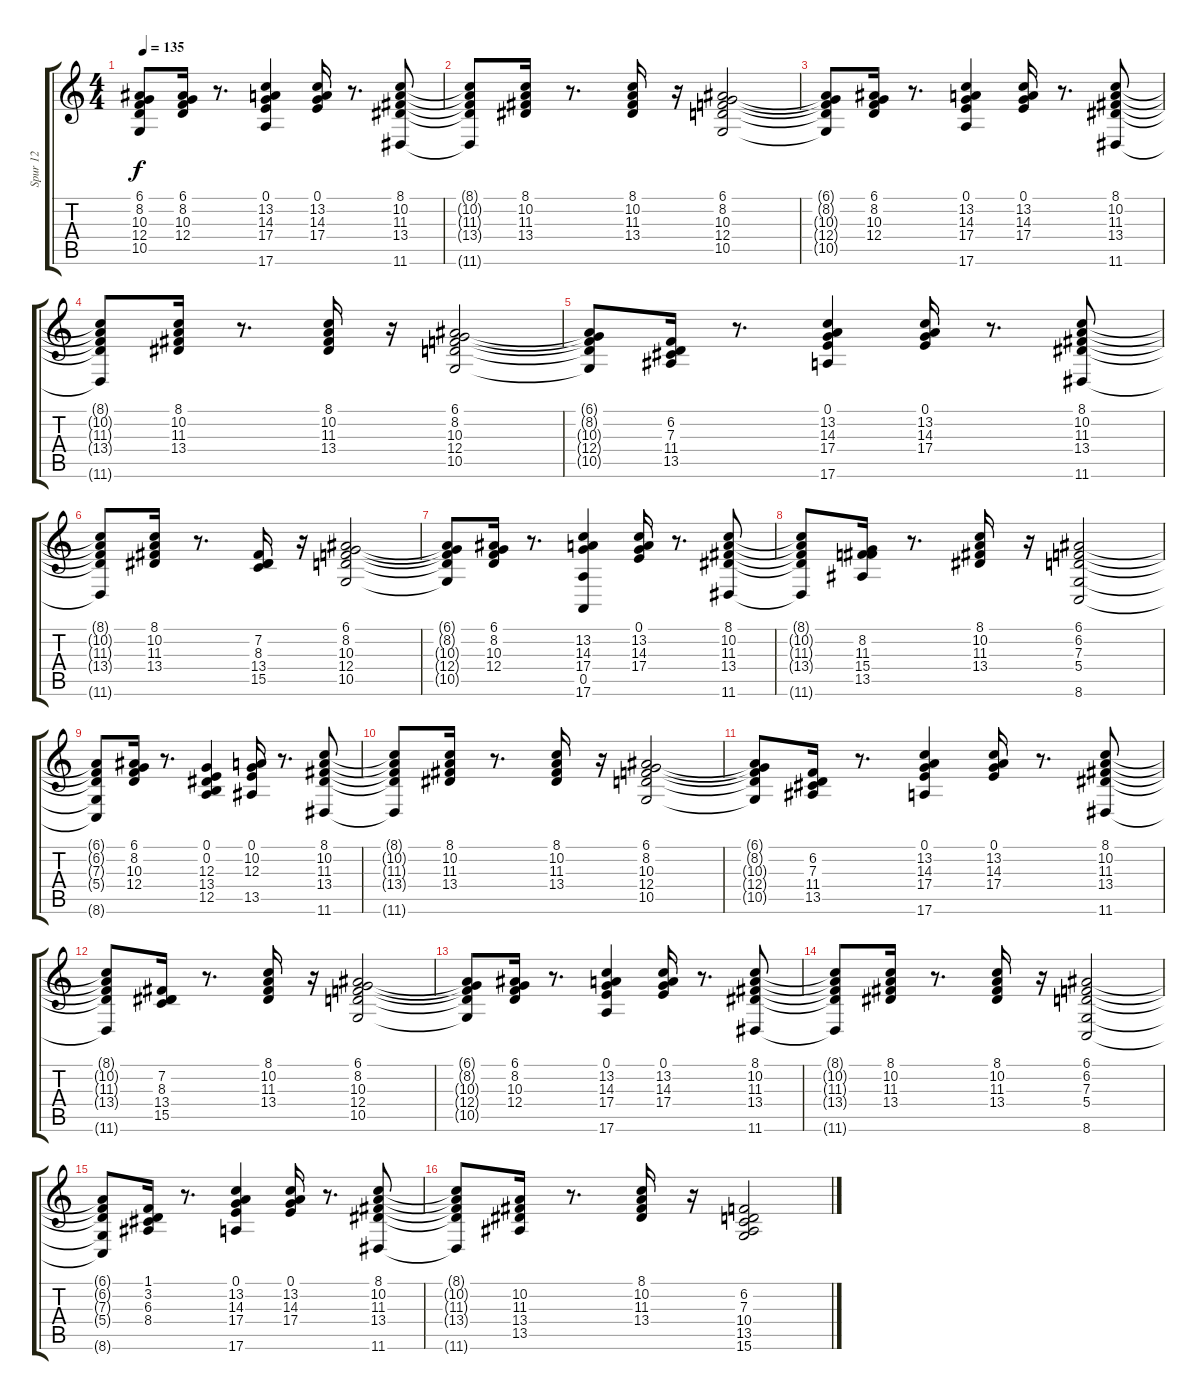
\track ("Spur 12" "Spur 12") {instrument electricpiano2}
\staff {score tabs}
\tuning (E4 B3 G3 D3 A2 E2) {hide}
\ts (4 4)
\tempo 135
\clef g2
\ks c
(6.1{t} 8.2{t} 10.3{t} 12.4{t} 10.5{t}).8{dy f} (6.1 8.2 10.3 12.4).16 r.8{d} (0.1 13.2 14.3 17.4 17.6).4 (0.1 13.2 14.3 17.4).16 r.8{d} (8.1 10.2 11.3 13.4 11.6).8 |
(8.1{t} 10.2{t} 11.3{t} 13.4{t} 11.6{t}).8 (8.1 10.2 11.3 13.4).16 r.8{d} (8.1 10.2 11.3 13.4).16 r.16 (6.1 8.2 10.3 12.4 10.5).2 |
(6.1{t} 8.2{t} 10.3{t} 12.4{t} 10.5{t}).8 (6.1 8.2 10.3 12.4).16 r.8{d} (0.1 13.2 14.3 17.4 17.6).4 (0.1 13.2 14.3 17.4).16 r.8{d} (8.1 10.2 11.3 13.4 11.6).8 |
(8.1{t} 10.2{t} 11.3{t} 13.4{t} 11.6{t}).8 (8.1 10.2 11.3 13.4).16 r.8{d} (8.1 10.2 11.3 13.4).16 r.16 (6.1 8.2 10.3 12.4 10.5).2 |
(6.1{t} 8.2{t} 10.3{t} 12.4{t} 10.5{t}).8 (6.2 7.3 11.4 13.5).16 r.8{d} (0.1 13.2 14.3 17.4 17.6).4 (0.1 13.2 14.3 17.4).16 r.8{d} (8.1 10.2 11.3 13.4 11.6).8 |
(8.1{t} 10.2{t} 11.3{t} 13.4{t} 11.6{t}).8 (8.1 10.2 11.3 13.4).16 r.8{d} (7.2 8.3 13.4 15.5).16 r.16 (6.1 8.2 10.3 12.4 10.5).2 |
(6.1{t} 8.2{t} 10.3{t} 12.4{t} 10.5{t}).8 (6.1 8.2 10.3 12.4).16 r.8{d} (13.2 14.3 17.4 0.5 17.6).4 (0.1 13.2 14.3 17.4).16 r.8{d} (8.1 10.2 11.3 13.4 11.6).8 |
(8.1{t} 10.2{t} 11.3{t} 13.4{t} 11.6{t}).8 (8.2 11.3 15.4 13.5).16 r.8{d} (8.1 10.2 11.3 13.4).16 r.16 (6.1 6.2 7.3 5.4 8.6).2 |
(6.1{t} 6.2{t} 7.3{t} 5.4{t} 8.6{t}).8 (6.1 8.2 10.3 12.4).16 r.8{d} (0.1 0.2 12.3 13.4 12.5).4 (0.1 10.2 12.3 13.5).16 r.8{d} (8.1 10.2 11.3 13.4 11.6).8 |
(8.1{t} 10.2{t} 11.3{t} 13.4{t} 11.6{t}).8 (8.1 10.2 11.3 13.4).16 r.8{d} (8.1 10.2 11.3 13.4).16 r.16 (6.1 8.2 10.3 12.4 10.5).2 |
(6.1{t} 8.2{t} 10.3{t} 12.4{t} 10.5{t}).8 (6.2 7.3 11.4 13.5).16 r.8{d} (0.1 13.2 14.3 17.4 17.6).4 (0.1 13.2 14.3 17.4).16 r.8{d} (8.1 10.2 11.3 13.4 11.6).8 |
(8.1{t} 10.2{t} 11.3{t} 13.4{t} 11.6{t}).8 (7.2 8.3 13.4 15.5).16 r.8{d} (8.1 10.2 11.3 13.4).16 r.16 (6.1 8.2 10.3 12.4 10.5).2 |
(6.1{t} 8.2{t} 10.3{t} 12.4{t} 10.5{t}).8 (6.1 8.2 10.3 12.4).16 r.8{d} (0.1 13.2 14.3 17.4 17.6).4 (0.1 13.2 14.3 17.4).16 r.8{d} (8.1 10.2 11.3 13.4 11.6).8 |
(8.1{t} 10.2{t} 11.3{t} 13.4{t} 11.6{t}).8 (8.1 10.2 11.3 13.4).16 r.8{d} (8.1 10.2 11.3 13.4).16 r.16 (6.1 6.2 7.3 5.4 8.6).2 |
(6.1{t} 6.2{t} 7.3{t} 5.4{t} 8.6{t}).8 (1.1 3.2 6.3 8.4).16 r.8{d} (0.1 13.2 14.3 17.4 17.6).4 (0.1 13.2 14.3 17.4).16 r.8{d} (8.1 10.2 11.3 13.4 11.6).8 |
(8.1{t} 10.2{t} 11.3{t} 13.4{t} 11.6{t}).8 (10.2 11.3 13.4 13.5).16 r.8{d} (8.1 10.2 11.3 13.4).16 r.16 (6.2 7.3 10.4 13.5 15.6).2
